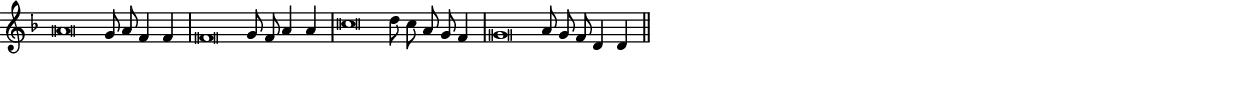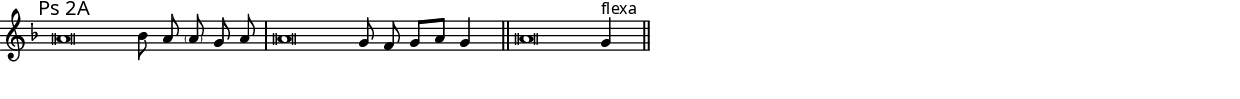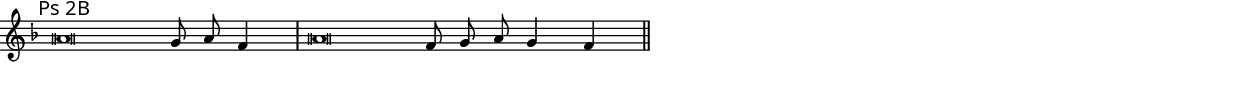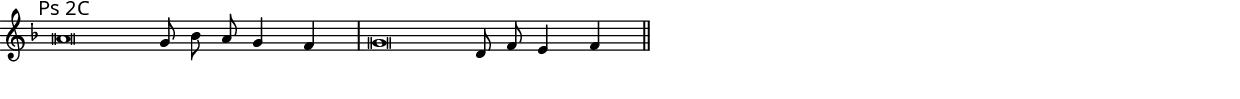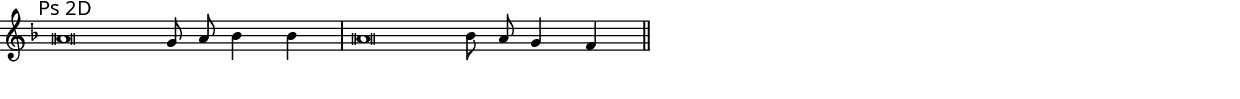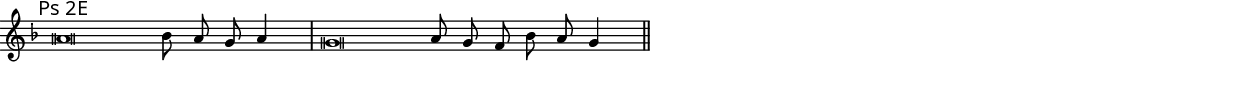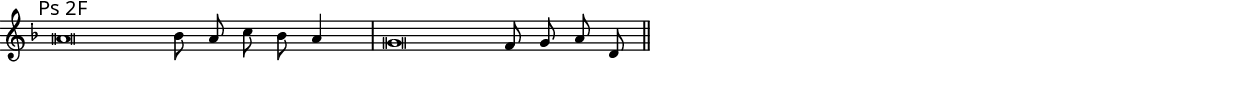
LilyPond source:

\version "2.18.2"
\include "settings.ily"
\language "deutsch"

\new Staff {
    \clef treble
    \key f \major \cadenzaOn

    % ant A
    a'\breve g'8 a' f'4 f' \bar "|"
    f'\breve g'8 f' a'4 a' \bar "|"
    c''\breve d''8 c'' a' g' f'4 \bar "|"
    g'\breve a'8 g' f' d'4 d' \bar "||" \break

    \mark "Ps 2A" % A1
    a'\breve b'8 a' \parenthesize a' g' a' \bar "|"
    a'\breve g'8 f' g'[ a'] g'4 \bar "||"
    a'\breve g'4^"flexa" \bar "||" \break

    \mark "Ps 2B" % A2
    a'\breve g'8 a' f'4 \bar "|"
    a'\breve f'8 g' a' g'4 f' \bar "||" \break

    \mark "Ps 2C" % A4
    a'\breve g'8 b' a' g'4 f' \bar "|"
    g'\breve d'8 f' e'4 f' \bar "||" \break

    \mark "Ps 2D" % A5
    a'\breve g'8 a' b'4 b' \bar "|"
    a'\breve b'8 a' g'4 f' \bar "||" \break

    \mark "Ps 2E" % A8
    a'\breve b'8 a' g' a'4 \bar "|"
    g'\breve a'8 g' f' b' a' g'4 \bar "||" \break

    \mark "Ps 2F" % A10
    a'\breve b'8 a' c'' b' a'4 \bar "|"
    g'\breve f'8 g' a'8 d' \bar "||"
}

% vim: tw=80 ts=4 sts=4 sw=4 et
